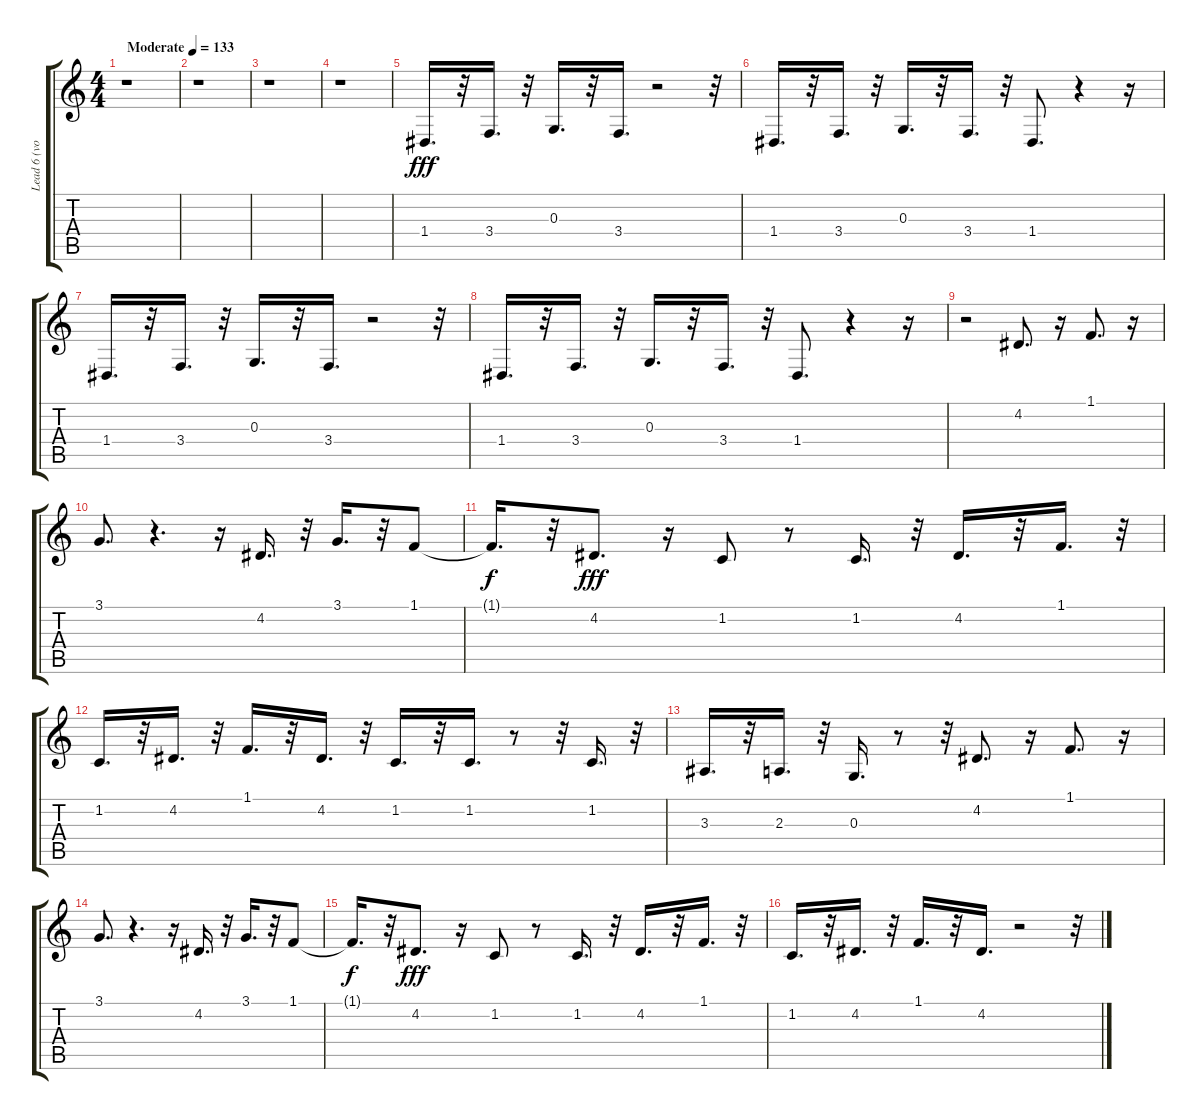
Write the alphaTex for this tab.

\track ("Lead 6 (voice)" "Lead 6 (vo") {instrument clarinet}
\staff {score tabs}
\tuning (E4 B3 G3 D3 A2 E2) {hide}
\ts (4 4)
\tempo (133 "Moderate")
\clef g2
\ks c
r.1{dy fff instrument clarinet} |
r.1 |
r.1 |
r.1 |
1.4.16{d} r.32 3.4.16{d} r.32 0.3.16{d} r.32 3.4.16{d} r.2 r.32 |
1.4.16{d} r.32 3.4.16{d} r.32 0.3.16{d} r.32 3.4.16{d} r.32 1.4.8{d} r.4 r.16 |
1.4.16{d} r.32 3.4.16{d} r.32 0.3.16{d} r.32 3.4.16{d} r.2 r.32 |
1.4.16{d} r.32 3.4.16{d} r.32 0.3.16{d} r.32 3.4.16{d} r.32 1.4.8{d} r.4 r.16 |
r.2 4.2.8{d} r.16 1.1.8{d} r.16 |
3.1.8{d} r.4{d} r.16 4.2.16{d} r.32 3.1.16{d} r.32 1.1.8 |
1.1{t}.16{d dy f} r.32 4.2.8{d dy fff} r.16 1.2.8 r.8 1.2.16{d} r.32 4.2.16{d} r.32 1.1.16{d} r.32 |
1.2.16{d} r.32 4.2.16{d} r.32 1.1.16{d} r.32 4.2.16{d} r.32 1.2.16{d} r.32 1.2.16{d} r.8 r.32 1.2.16{d} r.32 |
3.3.16{d} r.32 2.3.16{d} r.32 0.3.16{d} r.8 r.32 4.2.8{d} r.16 1.1.8{d} r.16 |
3.1.8{d} r.4{d} r.16 4.2.16{d} r.32 3.1.16{d} r.32 1.1.8 |
1.1{t}.16{d dy f} r.32 4.2.8{d dy fff} r.16 1.2.8 r.8 1.2.16{d} r.32 4.2.16{d} r.32 1.1.16{d} r.32 |
1.2.16{d} r.32 4.2.16{d} r.32 1.1.16{d} r.32 4.2.16{d} r.2 r.32
